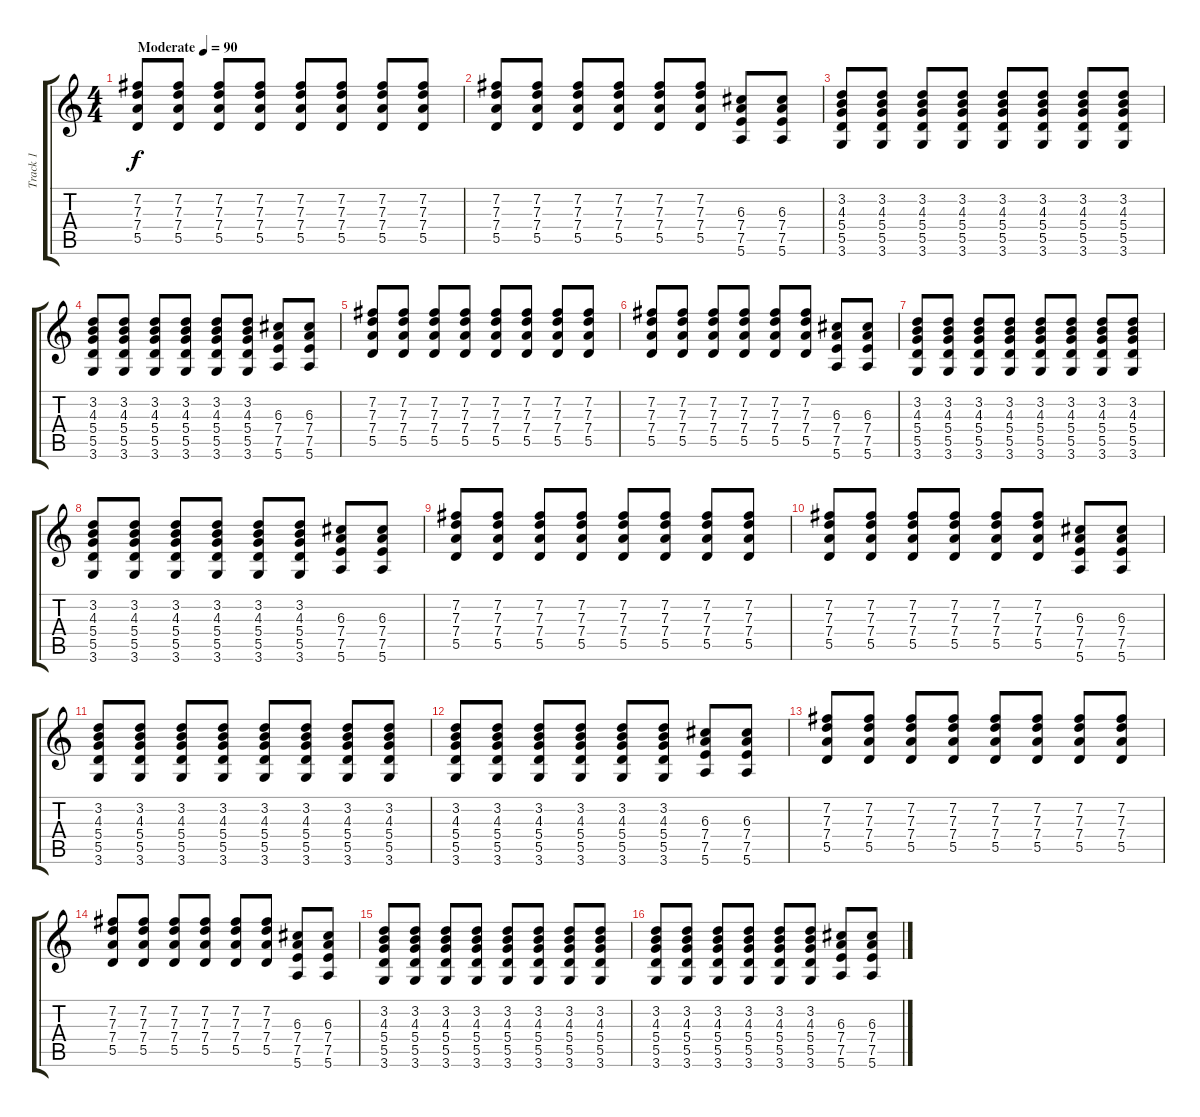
\track ("Track 1" "Track 1") {instrument acousticguitarsteel}
\staff {score tabs}
\tuning (E4 B3 G3 D3 A2 E2) {hide}
\ts (4 4)
\tempo (90 "Moderate")
\clef g2
\ks c
(7.2 7.3 7.4 5.5).8{dy f instrument acousticguitarsteel} (7.2 7.3 7.4 5.5).8 (7.2 7.3 7.4 5.5).8 (7.2 7.3 7.4 5.5).8 (7.2 7.3 7.4 5.5).8 (7.2 7.3 7.4 5.5).8 (7.2 7.3 7.4 5.5).8 (7.2 7.3 7.4 5.5).8 |
(7.2 7.3 7.4 5.5).8 (7.2 7.3 7.4 5.5).8 (7.2 7.3 7.4 5.5).8 (7.2 7.3 7.4 5.5).8 (7.2 7.3 7.4 5.5).8 (7.2 7.3 7.4 5.5).8 (6.3 7.4 7.5 5.6).8 (6.3 7.4 7.5 5.6).8 |
(3.2 4.3 5.4 5.5 3.6).8 (3.2 4.3 5.4 5.5 3.6).8 (3.2 4.3 5.4 5.5 3.6).8 (3.2 4.3 5.4 5.5 3.6).8 (3.2 4.3 5.4 5.5 3.6).8 (3.2 4.3 5.4 5.5 3.6).8 (3.2 4.3 5.4 5.5 3.6).8 (3.2 4.3 5.4 5.5 3.6).8 |
(3.2 4.3 5.4 5.5 3.6).8 (3.2 4.3 5.4 5.5 3.6).8 (3.2 4.3 5.4 5.5 3.6).8 (3.2 4.3 5.4 5.5 3.6).8 (3.2 4.3 5.4 5.5 3.6).8 (3.2 4.3 5.4 5.5 3.6).8 (6.3 7.4 7.5 5.6).8 (6.3 7.4 7.5 5.6).8 |
(7.2 7.3 7.4 5.5).8 (7.2 7.3 7.4 5.5).8 (7.2 7.3 7.4 5.5).8 (7.2 7.3 7.4 5.5).8 (7.2 7.3 7.4 5.5).8 (7.2 7.3 7.4 5.5).8 (7.2 7.3 7.4 5.5).8 (7.2 7.3 7.4 5.5).8 |
(7.2 7.3 7.4 5.5).8 (7.2 7.3 7.4 5.5).8 (7.2 7.3 7.4 5.5).8 (7.2 7.3 7.4 5.5).8 (7.2 7.3 7.4 5.5).8 (7.2 7.3 7.4 5.5).8 (6.3 7.4 7.5 5.6).8 (6.3 7.4 7.5 5.6).8 |
(3.2 4.3 5.4 5.5 3.6).8 (3.2 4.3 5.4 5.5 3.6).8 (3.2 4.3 5.4 5.5 3.6).8 (3.2 4.3 5.4 5.5 3.6).8 (3.2 4.3 5.4 5.5 3.6).8 (3.2 4.3 5.4 5.5 3.6).8 (3.2 4.3 5.4 5.5 3.6).8 (3.2 4.3 5.4 5.5 3.6).8 |
(3.2 4.3 5.4 5.5 3.6).8 (3.2 4.3 5.4 5.5 3.6).8 (3.2 4.3 5.4 5.5 3.6).8 (3.2 4.3 5.4 5.5 3.6).8 (3.2 4.3 5.4 5.5 3.6).8 (3.2 4.3 5.4 5.5 3.6).8 (6.3 7.4 7.5 5.6).8 (6.3 7.4 7.5 5.6).8 |
(7.2 7.3 7.4 5.5).8 (7.2 7.3 7.4 5.5).8 (7.2 7.3 7.4 5.5).8 (7.2 7.3 7.4 5.5).8 (7.2 7.3 7.4 5.5).8 (7.2 7.3 7.4 5.5).8 (7.2 7.3 7.4 5.5).8 (7.2 7.3 7.4 5.5).8 |
(7.2 7.3 7.4 5.5).8 (7.2 7.3 7.4 5.5).8 (7.2 7.3 7.4 5.5).8 (7.2 7.3 7.4 5.5).8 (7.2 7.3 7.4 5.5).8 (7.2 7.3 7.4 5.5).8 (6.3 7.4 7.5 5.6).8 (6.3 7.4 7.5 5.6).8 |
(3.2 4.3 5.4 5.5 3.6).8 (3.2 4.3 5.4 5.5 3.6).8 (3.2 4.3 5.4 5.5 3.6).8 (3.2 4.3 5.4 5.5 3.6).8 (3.2 4.3 5.4 5.5 3.6).8 (3.2 4.3 5.4 5.5 3.6).8 (3.2 4.3 5.4 5.5 3.6).8 (3.2 4.3 5.4 5.5 3.6).8 |
(3.2 4.3 5.4 5.5 3.6).8 (3.2 4.3 5.4 5.5 3.6).8 (3.2 4.3 5.4 5.5 3.6).8 (3.2 4.3 5.4 5.5 3.6).8 (3.2 4.3 5.4 5.5 3.6).8 (3.2 4.3 5.4 5.5 3.6).8 (6.3 7.4 7.5 5.6).8 (6.3 7.4 7.5 5.6).8 |
(7.2 7.3 7.4 5.5).8 (7.2 7.3 7.4 5.5).8 (7.2 7.3 7.4 5.5).8 (7.2 7.3 7.4 5.5).8 (7.2 7.3 7.4 5.5).8 (7.2 7.3 7.4 5.5).8 (7.2 7.3 7.4 5.5).8 (7.2 7.3 7.4 5.5).8 |
(7.2 7.3 7.4 5.5).8 (7.2 7.3 7.4 5.5).8 (7.2 7.3 7.4 5.5).8 (7.2 7.3 7.4 5.5).8 (7.2 7.3 7.4 5.5).8 (7.2 7.3 7.4 5.5).8 (6.3 7.4 7.5 5.6).8 (6.3 7.4 7.5 5.6).8 |
(3.2 4.3 5.4 5.5 3.6).8 (3.2 4.3 5.4 5.5 3.6).8 (3.2 4.3 5.4 5.5 3.6).8 (3.2 4.3 5.4 5.5 3.6).8 (3.2 4.3 5.4 5.5 3.6).8 (3.2 4.3 5.4 5.5 3.6).8 (3.2 4.3 5.4 5.5 3.6).8 (3.2 4.3 5.4 5.5 3.6).8 |
(3.2 4.3 5.4 5.5 3.6).8 (3.2 4.3 5.4 5.5 3.6).8 (3.2 4.3 5.4 5.5 3.6).8 (3.2 4.3 5.4 5.5 3.6).8 (3.2 4.3 5.4 5.5 3.6).8 (3.2 4.3 5.4 5.5 3.6).8 (6.3 7.4 7.5 5.6).8 (6.3 7.4 7.5 5.6).8
